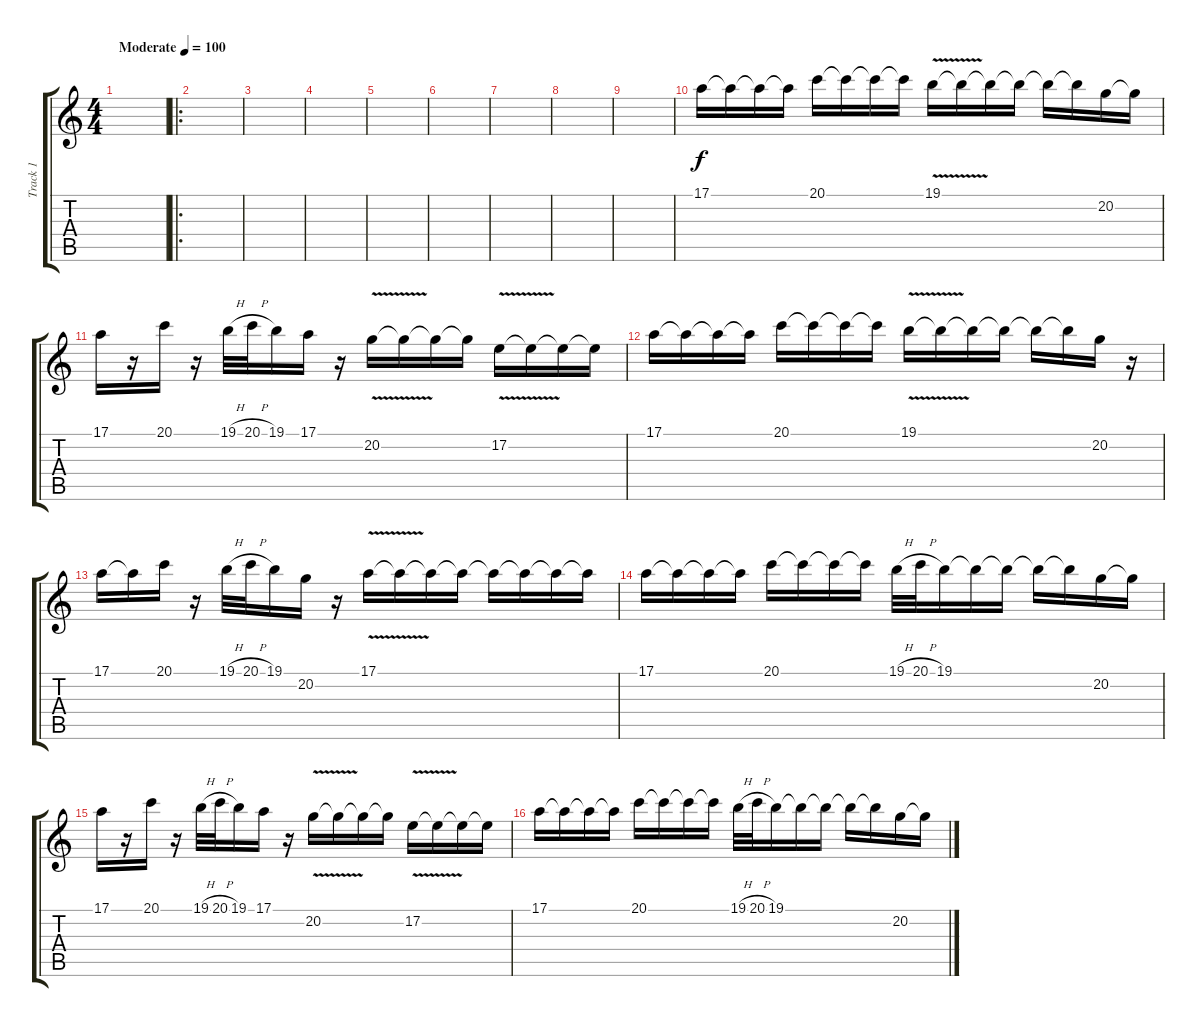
\track ("Track 1" "Track 1") {instrument flute}
\staff {score tabs}
\tuning (E4 B3 G3 D3 A2 E2) {hide}
\ts (4 4)
\tempo (100 "Moderate")
\clef g2
\ks c
|
\ro
|
|
|
|
|
|
|
|
17.1.16 17.1{t}.16 17.1{t}.16 17.1{t}.16 20.1.16 20.1{t}.16 20.1{t}.16 20.1{t}.16 19.1{v}.16 19.1{t}.16 19.1{t}.16 19.1{t}.16 19.1{t}.16 19.1{t}.16 20.2.16 20.2{t}.16 |
17.1.16 r.16 20.1.16 r.16 19.1{h}.32 20.1{h}.32 19.1.16 17.1.16 r.16 20.2{v}.16 20.2{t}.16 20.2{t}.16 20.2{t}.16 17.2{v}.16 17.2{t}.16 17.2{t}.16 17.2{t}.16 |
17.1.16 17.1{t}.16 17.1{t}.16 17.1{t}.16 20.1.16 20.1{t}.16 20.1{t}.16 20.1{t}.16 19.1{v}.16 19.1{t}.16 19.1{t}.16 19.1{t}.16 19.1{t}.16 19.1{t}.16 20.2.16 r.16 |
17.1.16 17.1{t}.16 20.1.16 r.16 19.1{h}.32 20.1{h}.32 19.1.16 20.2.16 r.16 17.1{v}.16 17.1{t}.16 17.1{t}.16 17.1{t}.16 17.1{t}.16 17.1{t}.16 17.1{t}.16 17.1{t}.16 |
17.1.16 17.1{t}.16 17.1{t}.16 17.1{t}.16 20.1.16 20.1{t}.16 20.1{t}.16 20.1{t}.16 19.1{h}.32 20.1{h}.32 19.1.16 19.1{t}.16 19.1{t}.16 19.1{t}.16 19.1{t}.16 20.2.16 20.2{t}.16 |
17.1.16 r.16 20.1.16 r.16 19.1{h}.32 20.1{h}.32 19.1.16 17.1.16 r.16 20.2{v}.16 20.2{t}.16 20.2{t}.16 20.2{t}.16 17.2{v}.16 17.2{t}.16 17.2{t}.16 17.2{t}.16 |
17.1.16 17.1{t}.16 17.1{t}.16 17.1{t}.16 20.1.16 20.1{t}.16 20.1{t}.16 20.1{t}.16 19.1{h}.32 20.1{h}.32 19.1.16 19.1{t}.16 19.1{t}.16 19.1{t}.16 19.1{t}.16 20.2.16 20.2{t}.16
